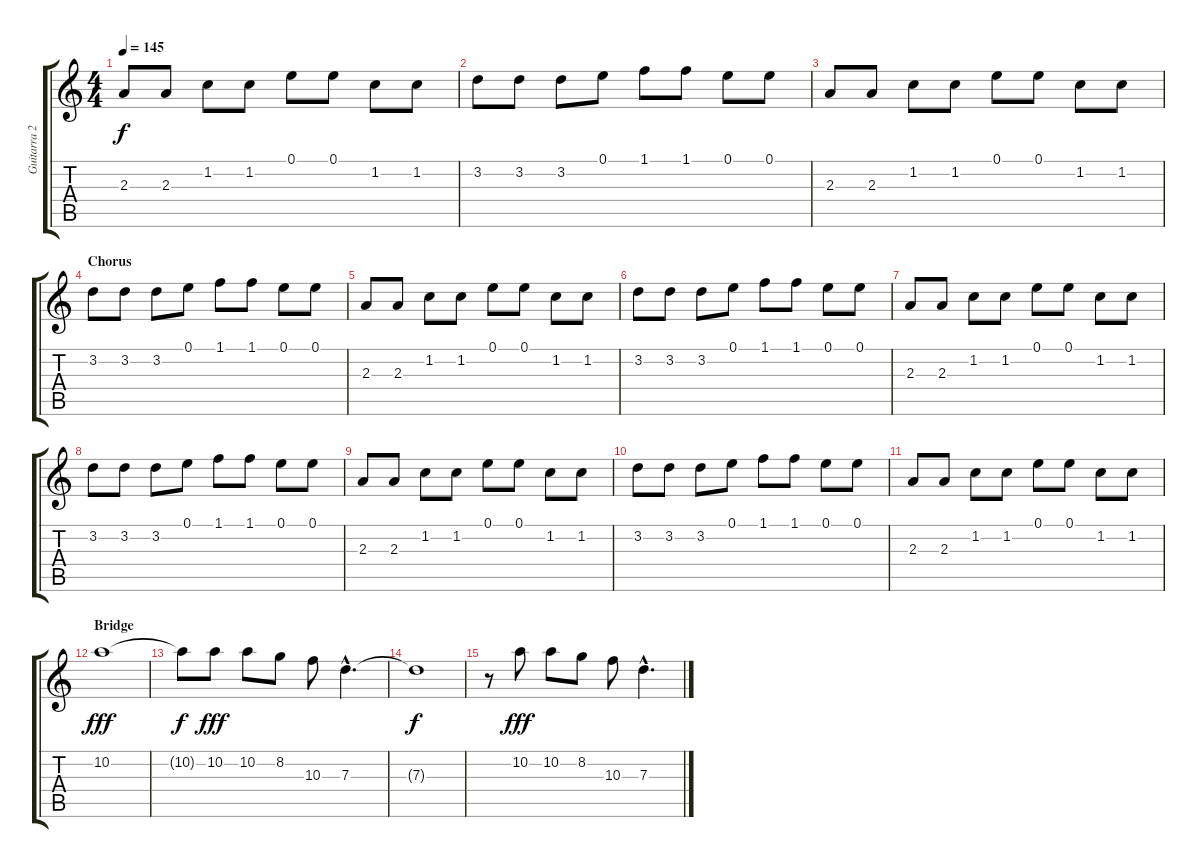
\track ("Guitarra 2 - Erik" "Guitarra 2") {instrument distortionguitar}
\staff {score tabs}
\tuning (E4 B3 G3 D3 A2 E2) {hide}
\ts (4 4)
\tempo 145
\clef g2
\ks c
2.3.8{dy f} 2.3.8 1.2.8 1.2.8 0.1.8 0.1.8 1.2.8 1.2.8 |
3.2.8 3.2.8 3.2.8 0.1.8 1.1.8 1.1.8 0.1.8 0.1.8 |
2.3.8 2.3.8 1.2.8 1.2.8 0.1.8 0.1.8 1.2.8 1.2.8 |
\section ("" "Chorus")
3.2.8 3.2.8 3.2.8 0.1.8 1.1.8 1.1.8 0.1.8 0.1.8 |
2.3.8 2.3.8 1.2.8 1.2.8 0.1.8 0.1.8 1.2.8 1.2.8 |
3.2.8 3.2.8 3.2.8 0.1.8 1.1.8 1.1.8 0.1.8 0.1.8 |
2.3.8 2.3.8 1.2.8 1.2.8 0.1.8 0.1.8 1.2.8 1.2.8 |
3.2.8 3.2.8 3.2.8 0.1.8 1.1.8 1.1.8 0.1.8 0.1.8 |
2.3.8 2.3.8 1.2.8 1.2.8 0.1.8 0.1.8 1.2.8 1.2.8 |
3.2.8 3.2.8 3.2.8 0.1.8 1.1.8 1.1.8 0.1.8 0.1.8 |
2.3.8 2.3.8 1.2.8 1.2.8 0.1.8 0.1.8 1.2.8 1.2.8 |
\section ("" "Bridge")
10.2.1{dy fff} |
10.2{t}.8{dy f} 10.2.8{dy fff} 10.2.8 8.2.8 10.3.8 7.3{hac}.4{d} |
7.3{t}.1{dy f} |
r.8 10.2.8{dy fff} 10.2.8 8.2.8 10.3.8 7.3{hac}.4{d}
